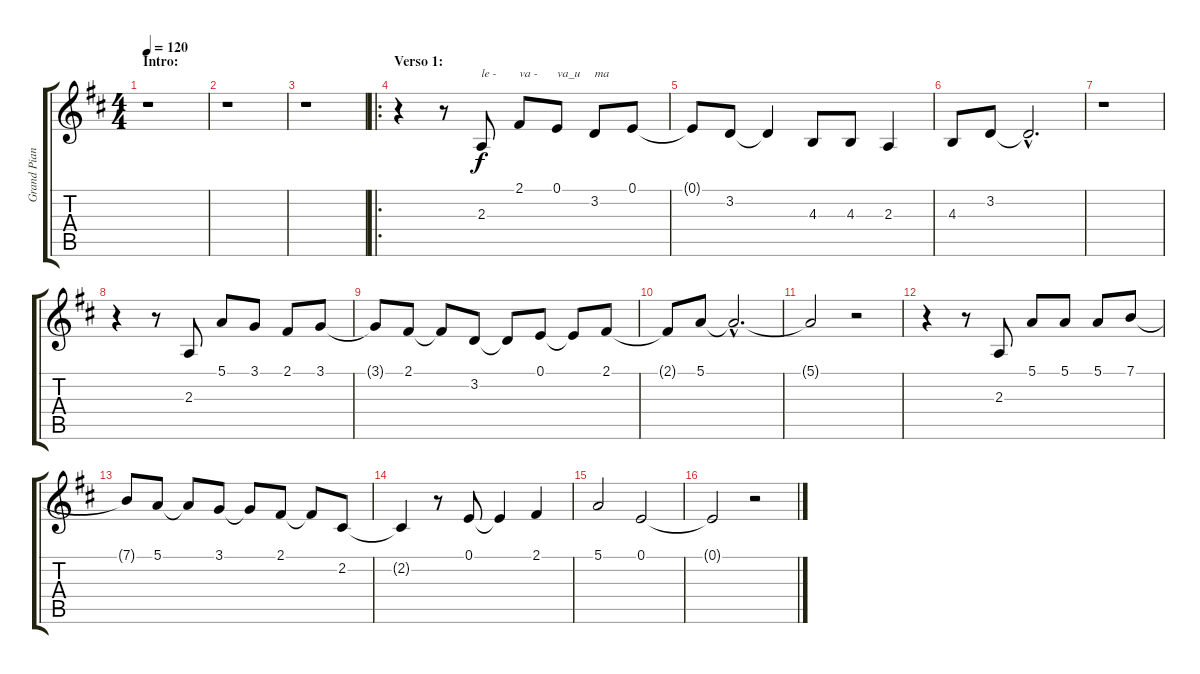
\track ("Grand Piano" "Grand Pian") {instrument acousticgrandpiano}
\staff {score tabs}
\tuning (E4 B3 G3 D3 A2 E2) {hide}
\ts (4 4)
\section ("" "Intro:")
\tempo 120
\clef g2
\ks d
r.1{dy f instrument acousticgrandpiano} |
r.1 |
r.1 |
\ro
\section ("" "Verso 1:")
r.4 r.8 2.3.8{txt "le -"} 2.1.8{txt "va -"} 0.1.8{txt "va_u "} 3.2.8{txt "ma"} 0.1.8 |
0.1{t}.8 3.2.8 3.2{t}.4 4.3.8 4.3.8 2.3.4 |
4.3.8 3.2.8 3.2{hac t}.2{d} |
r.1 |
r.4 r.8 2.3.8 5.1.8 3.1.8 2.1.8 3.1.8 |
3.1{t}.8 2.1.8 2.1{t}.8 3.2.8 3.2{t}.8 0.1.8 0.1{t}.8 2.1.8 |
2.1{t}.8 5.1.8 5.1{hac t}.2{d} |
5.1{t}.2 r.2 |
r.4 r.8 2.3.8 5.1.8 5.1.8 5.1.8 7.1.8 |
7.1{t}.8 5.1.8 5.1{t}.8 3.1.8 3.1{t}.8 2.1.8 2.1{t}.8 2.2.8 |
2.2{t}.4 r.8 0.1.8 0.1{t}.4 2.1.4 |
5.1.2 0.1.2 |
0.1{t}.2 r.2
